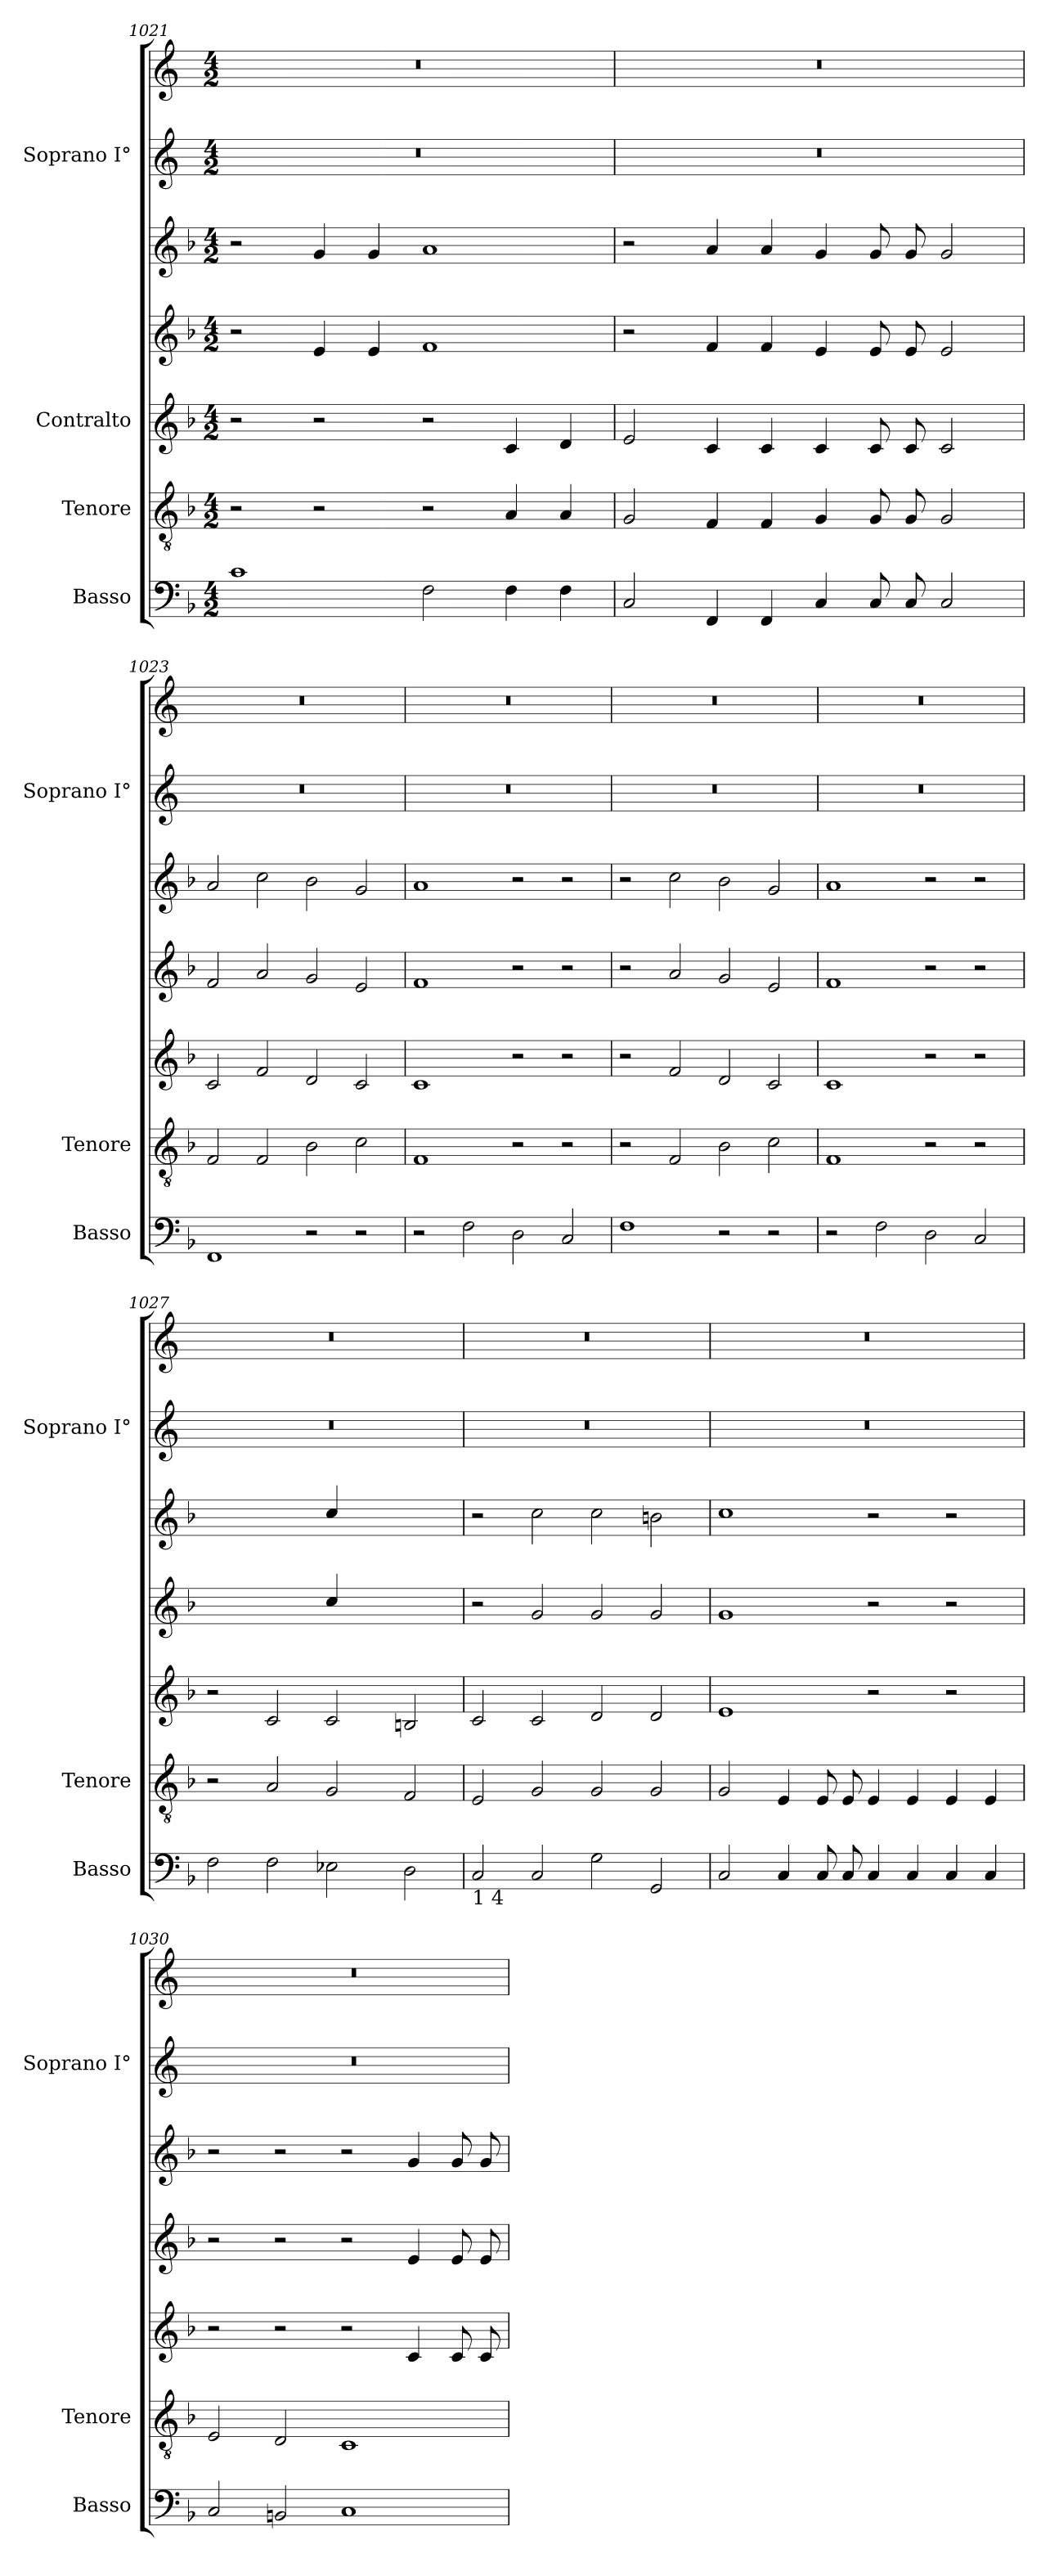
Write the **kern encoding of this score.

**kern	**kern	**kern	**kern	**kern	**kern	**kern
*part6	*part5	*part4	*part3	*part2	*part1	*part1
*staff7	*staff6	*staff5	*staff4	*staff3	*staff2	*staff1
*I"Basso	*I"Tenore	*I"Contralto	*	*	*I"Soprano I°	*
*I'Basso	*I'Tenore	*	*	*	*I'Soprano I°	*
*clefF4	*clefGv2	*clefG2	*clefG2	*clefG2	*clefG2	*clefG2
*k[b-]	*k[b-]	*k[b-]	*k[b-]	*k[b-]	*k[]	*k[]
*F:	*F:	*F:	*F:	*F:	*C:	*C:
*M4/2	*M4/2	*M4/2	*M4/2	*M4/2	*M4/2	*M4/2
=1021	=1021	=1021	=1021	=1021	=1021	=1021
1c	2r	2r	2r	2r	0r	0r
.	2r	2r	4e/	4g/	.	.
.	.	.	4e/	4g/	.	.
2F\	2r	2r	1f	1a	.	.
4F\	4A/	4c/	.	.	.	.
4F\	4A/	4d/	.	.	.	.
=1022	=1022	=1022	=1022	=1022	=1022	=1022
2C/	2G/	2e/	2r	2r	0r	0r
4FF/	4F/	4c/	4f/	4a/	.	.
4FF/	4F/	4c/	4f/	4a/	.	.
4C/	4G/	4c/	4e/	4g/	.	.
8C/	8G/	8c/	8e/	8g/	.	.
8C/	8G/	8c/	8e/	8g/	.	.
2C/	2G/	2c/	2e/	2g/	.	.
!!LO:PB:g=z
=1023	=1023	=1023	=1023	=1023	=1023	=1023
1FF	2F/	2c/	2f/	2a/	0r	0r
.	2F/	2f/	2a/	2cc\	.	.
2r	2B-\	2d/	2g/	2b-\	.	.
2r	2c\	2c/	2e/	2g/	.	.
=1024	=1024	=1024	=1024	=1024	=1024	=1024
2r	1F	1c	1f	1a	0r	0r
2F\	.	.	.	.	.	.
2D\	2r	2r	2r	2r	.	.
2C/	2r	2r	2r	2r	.	.
=1025	=1025	=1025	=1025	=1025	=1025	=1025
1F	2r	2r	2r	2r	0r	0r
.	2F/	2f/	2a/	2cc\	.	.
2r	2B-\	2d/	2g/	2b-\	.	.
2r	2c\	2c/	2e/	2g/	.	.
=1026	=1026	=1026	=1026	=1026	=1026	=1026
2r	1F	1c	1f	1a	0r	0r
2F\	.	.	.	.	.	.
2D\	2r	2r	2r	2r	.	.
2C/	2r	2r	2r	2r	.	.
=1027	=1027	=1027	=1027	=1027	=1027	=1027
2F\	2r	2r	1ryy	1ryy	0r	0r
2F\	2A/	2c/	.	.	.	.
!	!	!	!LO:N:head=solid	!LO:N:head=solid	!	!
2E-X\	2G/	2c/	4cc/	4cc/	.	.
.	.	.	2.ryy	2.ryy	.	.
2D\	2F/	2Bn/	.	.	.	.
!!LO:PB:g=z
=1028	=1028	=1028	=1028	=1028	=1028	=1028
!LO:TX:b:t=1 4	!	!	!	!	!	!
2C/	2E/	2c/	2r	2r	0r	0r
2C/	2G/	2c/	2g/	2cc\	.	.
2G\	2G/	2d/	2g/	2cc\	.	.
2GG/	2G/	2d/	2g/	2bn\	.	.
=1029	=1029	=1029	=1029	=1029	=1029	=1029
2C/	2G/	1e	1g	1cc	0r	0r
4C/	4E/	.	.	.	.	.
8C/	8E/	.	.	.	.	.
8C/	8E/	.	.	.	.	.
4C/	4E/	2r	2r	2r	.	.
4C/	4E/	.	.	.	.	.
4C/	4E/	2r	2r	2r	.	.
4C/	4E/	.	.	.	.	.
=1030	=1030	=1030	=1030	=1030	=1030	=1030
2C/	2E/	2r	2r	2r	0r	0r
2BBn/	2D/	2r	2r	2r	.	.
1C	1C	2r	2r	2r	.	.
.	.	4c/	4e/	4g/	.	.
.	.	8c/	8e/	8g/	.	.
.	.	8c/	8e/	8g/	.	.
=	=	=	=	=	=	=
*-	*-	*-	*-	*-	*-	*-
